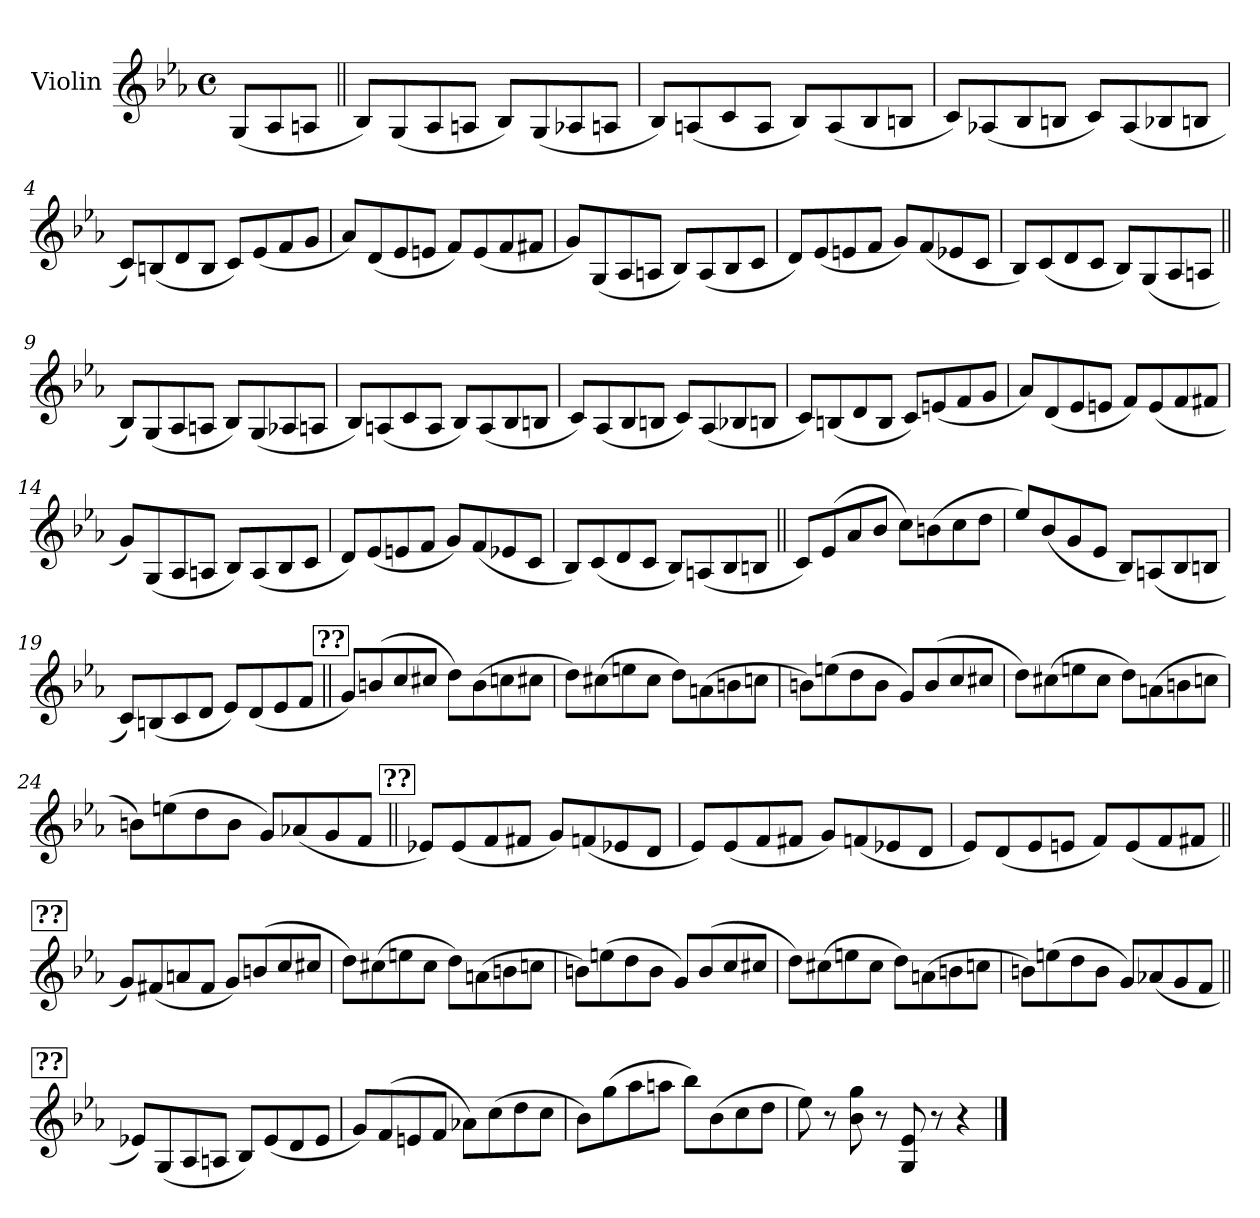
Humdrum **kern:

**kern
*part1
*staff1
*I"Violin
*I'Vln.
*clefG2
*k[b-e-a-]
*M4/4
*met(c)
*MM90
=
(<8G/L
8A-/
8An/J
=1||
8B-/L)
(<8G/
8A-/
8An/J
8B-/L)
(<8G/
8A-X/
8An/J
=2
8B-/L)
(<8An/
8c/
8A/J
8B-/L)
(<8A/
8B-/
8Bn/J
=3
8c/L)
(<8A-X/
8B-/
8Bn/J
8c/L)
(<8A-/
8B-X/
8Bn/J
!!LO:LB:g=z
=4
8c/L)
(<8Bn/
8d/
8B/J
8c/L)
(<8e-/
8f/
8g/J
=5
8a-/L)
(<8d/
8e-/
8en/J
8f/L)
(<8e/
8f/
8f#X/J
=6
8g/L)
(<8G/
8A-/
8An/J
8B-/L)
(<8A/
8B-/
8c/J
=7
8d/L)
(<8e-/
8en/
8f/J
8g/L)
(<8f/
8e-X/
8c/J
!!LO:LB:g=z
=8
8B-/L)
(<8c/
8d/
8c/J
8B-/L)
(<8G/
8A-/
8An/J
=9||
8B-/L)
(<8G/
8A-/
8An/J
8B-/L)
(<8G/
8A-X/
8An/J
=10
8B-/L)
(<8An/
8c/
8A/J
8B-/L)
(<8A/
8B-/
8Bn/J
=11
8c/L)
(<8A-/
8B-/
8Bn/J
8c/L)
(<8A-/
8B-X/
8Bn/J
!!LO:LB:g=z
=12
8c/L)
(<8Bn/
8d/
8B/J
8c/L)
(<8en/
8f/
8g/J
=13
8a-/L)
(<8d/
8e-/
8en/J
8f/L)
(<8e/
8f/
8f#X/J
=14
8g/L)
(<8G/
8A-/
8An/J
8B-/L)
(<8A/
8B-/
8c/J
=15
8d/L)
(<8e-/
8en/
8f/J
8g/L)
(<8f/
8e-X/
8c/J
!!LO:LB:g=z
=16
8B-/L)
(<8c/
8d/
8c/J
8B-/L)
(<8An/
8B-/
8Bn/J
=17||
8c/L)
(<8e-/
8a-/
8b-/J
8cc\L)
(>8bn\
8cc\
8dd\J
=18
8ee-/L)
(<8b-/
8g/
8e-/J
8B-/L)
(<8An/
8B-/
8Bn/J
=19
8c/L)
(<8Bn/
8c/
8d/J
8e-/L)
(<8d/
8e-/
8f/J
!!LO:LB:g=z
!!LO:REH:place=s1:a:B:fs=14:t=??
=20||
8g/L)
(>8bn/
8cc/
8cc#X/J
8dd\L)
(>8b\
8ccn\
8cc#X\J
=21
8dd\L)
(>8cc#X\
8een\
8cc#\J
8dd\L)
(>8an\
8bn\
8ccn\J
=22
8bn\L)
(>8een\
8dd\
8b\J
8g/L)
(<8b/
8cc/
8cc#X/J
!!LO:LB:g=z
=23
8dd\L)
(>8cc#X\
8een\
8cc#\J
8dd\L)
(>8an\
8bn\
8ccn\J
=24
8bn\L)
(>8een\
8dd\
8b\J
8g/L)
(<8a-X/
8g/
8f/J
!!LO:REH:place=s1:a:B:fs=14:t=??
=25||
8e-X/L)
(<8e-/
8f/
8f#X/J
8g/L)
(<8fn/
8e-X/
8d/J
!!LO:LB:g=z
=26
8e-/L)
(<8e-/
8f/
8f#X/J
8g/L)
(<8fn/
8e-X/
8d/J
=27
8e-/L)
(<8d/
8e-/
8en/J
8f/L)
(<8e/
8f/
8f#X/J
!!LO:REH:place=s1:a:B:fs=14:t=??
=28||
8g/L)
(<8f#X/
8an/
8f#/J
8g/L)
(<8bn/
8cc/
8cc#X/J
=29
8dd\L)
(>8cc#X\
8een\
8cc#\J
8dd\L)
(>8an\
8bn\
8ccn\J
!!LO:LB:g=z
=30
8bn\L)
(>8een\
8dd\
8b\J
8g/L)
(<8b/
8cc/
8cc#X/J
=31
8dd\L)
(>8cc#X\
8een\
8cc#\J
8dd\L)
(>8an\
8bn\
8ccn\J
=32
8bn\L)
(>8een\
8dd\
8b\J
8g/L)
(<8a-X/
8g/
8f/J
!!LO:LB:g=z
!!LO:REH:place=s1:a:B:fs=14:t=??
=33||
8e-X/L)
(<8G/
8A-/
8An/J
8B-/L)
(<8e-/
8d/
8e-/J
=34
8g/L)
(>8f/
8en/
8f/J
8a-X\L)
(>8cc\
8dd\
8cc\J
=35
8b-\L)
(>8gg\
8aa-\
8aan\J
8bb-\L)
(>8b-\
8cc\
8dd\J
=36
8ee-\)
8r
8b-\ 8gg\
8r
8G/ 8e-/
8r
4r
==
*-
